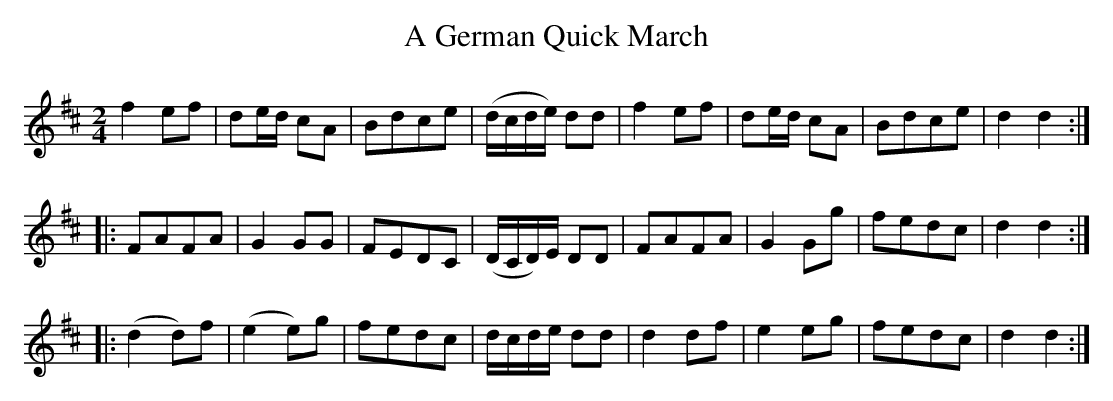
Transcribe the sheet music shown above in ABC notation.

X:1
T:German Quick March, A
M:2/4
L:1/8
K:D
f2 ef| de/d/ cA| Bdce| (d/c/d/e/) dd|\
f2 ef| de/d/ cA| Bdce| d2 d2::
FAFA| G2GG| FEDC| (D/C/D/)E/ DD|\
FAFA| G2Gg| fedc| d2 d2::
(d2 d)f| (e2 e)g| fedc| d/c/d/e/ dd|\
d2df| e2eg| fedc| d2d2 :|
